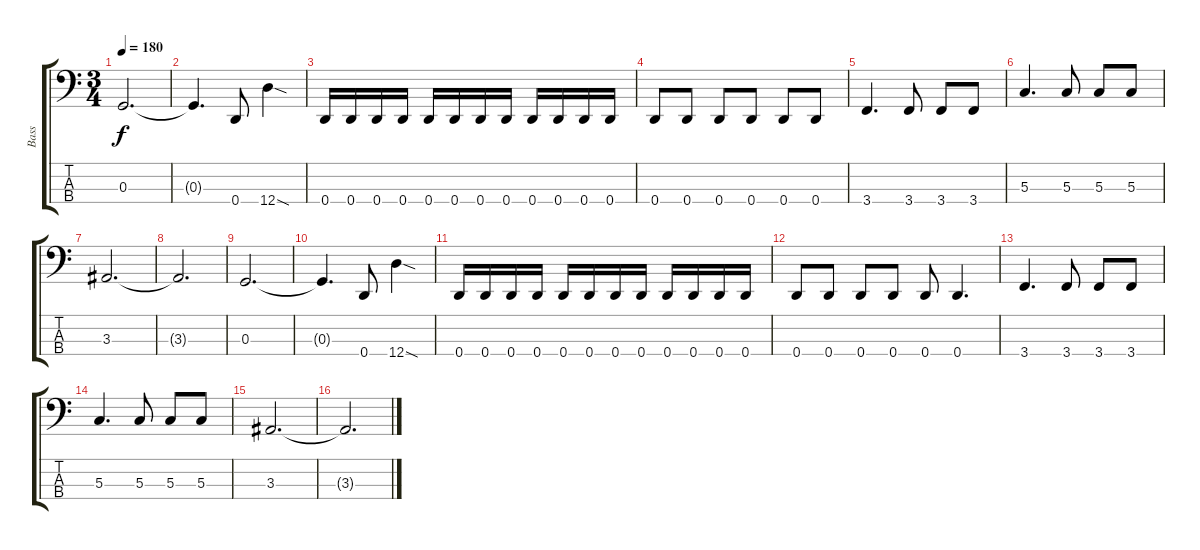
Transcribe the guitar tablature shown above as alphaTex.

\track ("Bass" "Bass") {instrument electricbassfinger}
\staff {score tabs}
\tuning (F2 C2 G1 D1) {hide}
\ts (3 4)
\tempo 180
\clef f4
\ks c
0.3.2{d dy f} |
0.3{t}.4{d} 0.4.8 12.4{sod}.4 |
0.4.16 0.4.16 0.4.16 0.4.16 0.4.16 0.4.16 0.4.16 0.4.16 0.4.16 0.4.16 0.4.16 0.4.16 |
0.4.8 0.4.8 0.4.8 0.4.8 0.4.8 0.4.8 |
3.4.4{d} 3.4.8 3.4.8 3.4.8 |
5.3.4{d} 5.3.8 5.3.8 5.3.8 |
3.3.2{d} |
3.3{t}.2{d} |
0.3.2{d} |
0.3{t}.4{d} 0.4.8 12.4{sod}.4 |
0.4.16 0.4.16 0.4.16 0.4.16 0.4.16 0.4.16 0.4.16 0.4.16 0.4.16 0.4.16 0.4.16 0.4.16 |
0.4.8 0.4.8 0.4.8 0.4.8 0.4.8 0.4.4{d} |
3.4.4{d} 3.4.8 3.4.8 3.4.8 |
5.3.4{d} 5.3.8 5.3.8 5.3.8 |
3.3.2{d} |
3.3{t}.2{d}
